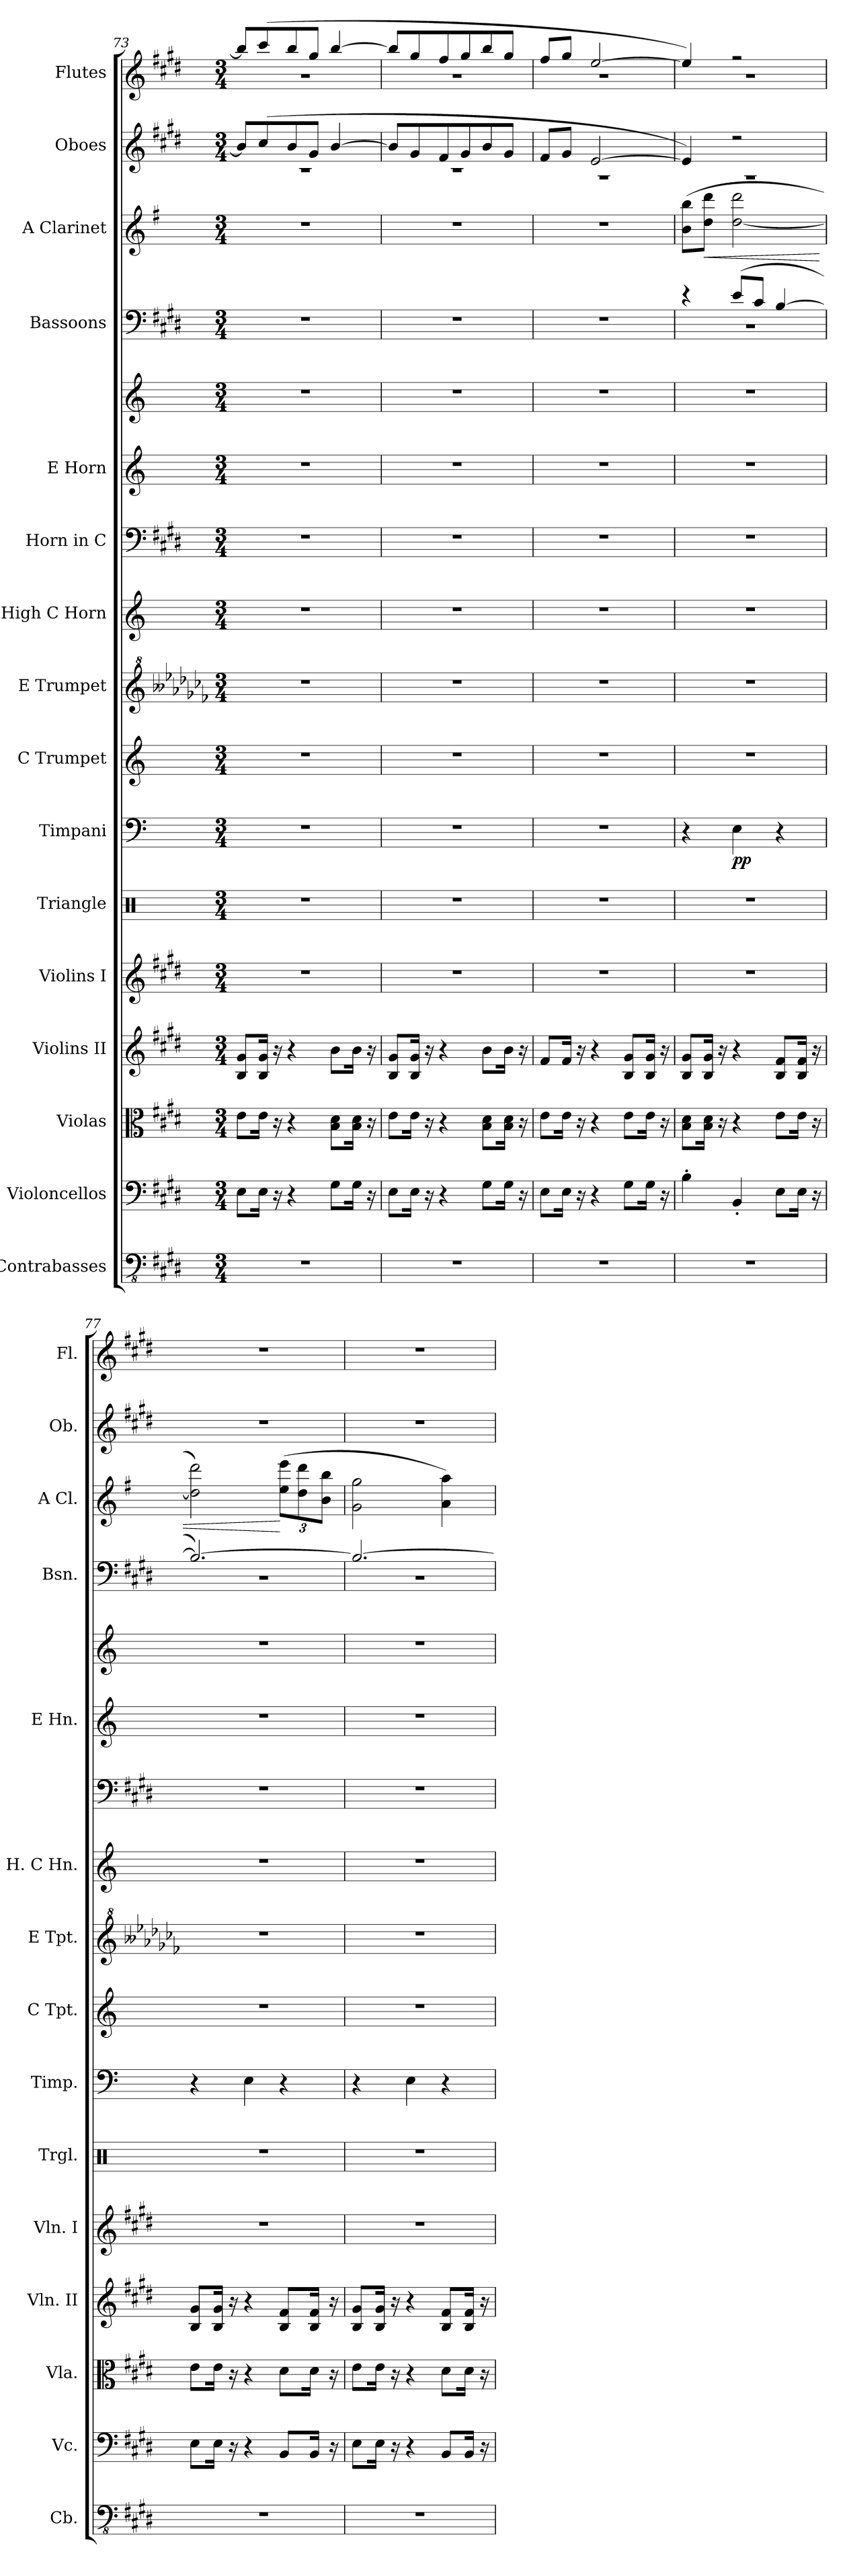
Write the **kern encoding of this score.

**kern	**kern	**kern	**kern	**kern	**kern	**kern	**dynam	**kern	**kern	**kern	**kern	**kern	**kern	**kern	**kern	**dynam	**kern	**kern
*part16	*part15	*part14	*part13	*part12	*part11	*part10	*part10	*part9	*part8	*part7	*part6	*part5	*part5	*part4	*part3	*part3	*part2	*part1
*staff17	*staff16	*staff15	*staff14	*staff13	*staff12	*staff11	*staff11	*staff10	*staff9	*staff8	*staff7	*staff6	*staff5	*staff4	*staff3	*staff3	*staff2	*staff1
*I"Contrabasses	*I"Violoncellos	*I"Violas	*I"Violins II	*I"Violins I	*I"Triangle	*I"Timpani	*	*I"C Trumpet	*I"E Trumpet	*I"High C Horn	*I"Horn in C	*I"E Horn	*	*I"Bassoons	*I"A Clarinet	*	*I"Oboes	*I"Flutes
*I'Cb.	*I'Vc.	*I'Vla.	*I'Vln. II	*I'Vln. I	*I'Trgl.	*I'Timp.	*	*I'C Tpt.	*I'E Tpt.	*I'H. C Hn.	*	*I'E Hn.	*	*I'Bsn.	*I'A Cl.	*	*I'Ob.	*I'Fl.
!!LO:PB:g=z
*clefFv4	*clefF4	*clefC3	*clefG2	*clefG2	*clefX	*clefF4	*	*clefG2	*clefG^2	*clefG2	*clefF4	*clefG2	*clefG2	*clefF4	*clefG2	*	*clefG2	*clefG2
*ITrd7c12	*	*	*	*	*	*	*	*	*ITrd-3c-4	*ITrd7c12	*ITrd7c12	*ITrd5c8	*ITrd5c8	*	*ITrd2c3	*	*	*
*k[f#c#g#d#]	*k[f#c#g#d#]	*k[f#c#g#d#]	*k[f#c#g#d#]	*k[f#c#g#d#]	*k[]	*k[]	*	*k[]	*k[b--e-a-d-g-c-f-]	*k[]	*k[f#c#g#d#]	*k[f#c#g#d#]	*k[f#c#g#d#]	*k[f#c#g#d#]	*k[f#c#g#d#]	*	*k[f#c#g#d#]	*k[f#c#g#d#]
*M3/4	*M3/4	*M3/4	*M3/4	*M3/4	*M3/4	*M3/4	*	*M3/4	*M3/4	*M3/4	*M3/4	*M3/4	*M3/4	*M3/4	*M3/4	*	*M3/4	*M3/4
=73	=73	=73	=73	=73	=73	=73	=73	=73	=73	=73	=73	=73	=73	=73	=73	=73	=73	=73
*	*	*	*	*	*	*	*	*	*	*	*	*	*	*	*	*	*^	*^
2.r	8E\L	8e\L	8B/ 8g#/L	2.r	2.r	2.r	.	2.r	2.r	2.r	2.r	2.r	2.r	2.r	2.r	.	8b/L]	2.r	8bb/L]	2.r
.	16E\Jk	16e\Jk	16B/ 16g#/Jk	.	.	.	.	.	.	.	.	.	.	.	.	.	(>8cc#/	.	(>8ccc#/	.
.	16r	16r	16r	.	.	.	.	.	.	.	.	.	.	.	.	.	.	.	.	.
.	4r	4r	4r	.	.	.	.	.	.	.	.	.	.	.	.	.	8b/	.	8bb/	.
.	.	.	.	.	.	.	.	.	.	.	.	.	.	.	.	.	8g#/J	.	8gg#/J	.
.	8G#\L	8B\ 8d#\L	8b\L	.	.	.	.	.	.	.	.	.	.	.	.	.	[4b/	.	[4bb/	.
.	16G#\Jk	16B\ 16d#\Jk	16b\Jk	.	.	.	.	.	.	.	.	.	.	.	.	.	.	.	.	.
.	16r	16r	16r	.	.	.	.	.	.	.	.	.	.	.	.	.	.	.	.	.
=74	=74	=74	=74	=74	=74	=74	=74	=74	=74	=74	=74	=74	=74	=74	=74	=74	=74	=74	=74	=74
2.r	8E\L	8e\L	8B/ 8g#/L	2.r	2.r	2.r	.	2.r	2.r	2.r	2.r	2.r	2.r	2.r	2.r	.	8b/L]	2.r	8bb/L]	2.r
.	16E\Jk	16e\Jk	16B/ 16g#/Jk	.	.	.	.	.	.	.	.	.	.	.	.	.	8g#/	.	8gg#/	.
.	16r	16r	16r	.	.	.	.	.	.	.	.	.	.	.	.	.	.	.	.	.
.	4r	4r	4r	.	.	.	.	.	.	.	.	.	.	.	.	.	8f#/	.	8ff#/	.
.	.	.	.	.	.	.	.	.	.	.	.	.	.	.	.	.	8g#/	.	8gg#/	.
.	8G#\L	8B\ 8d#\L	8b\L	.	.	.	.	.	.	.	.	.	.	.	.	.	8b/	.	8bb/	.
.	16G#\Jk	16B\ 16d#\Jk	16b\Jk	.	.	.	.	.	.	.	.	.	.	.	.	.	8g#/J	.	8gg#/J	.
.	16r	16r	16r	.	.	.	.	.	.	.	.	.	.	.	.	.	.	.	.	.
=75	=75	=75	=75	=75	=75	=75	=75	=75	=75	=75	=75	=75	=75	=75	=75	=75	=75	=75	=75	=75
2.r	8E\L	8e\L	8f#/L	2.r	2.r	2.r	.	2.r	2.r	2.r	2.r	2.r	2.r	2.r	2.r	.	8f#/L	2.r	8ff#/L	2.r
.	16E\Jk	16e\Jk	16f#/Jk	.	.	.	.	.	.	.	.	.	.	.	.	.	8g#/J	.	8gg#/J	.
.	16r	16r	16r	.	.	.	.	.	.	.	.	.	.	.	.	.	.	.	.	.
.	4r	4r	4r	.	.	.	.	.	.	.	.	.	.	.	.	.	[2e/	.	[2ee/	.
.	8G#\L	8e\L	8B/ 8g#/L	.	.	.	.	.	.	.	.	.	.	.	.	.	.	.	.	.
.	16G#\Jk	16e\Jk	16B/ 16g#/Jk	.	.	.	.	.	.	.	.	.	.	.	.	.	.	.	.	.
.	16r	16r	16r	.	.	.	.	.	.	.	.	.	.	.	.	.	.	.	.	.
=76	=76	=76	=76	=76	=76	=76	=76	=76	=76	=76	=76	=76	=76	=76	=76	=76	=76	=76	=76	=76
*	*	*	*	*	*	*	*	*	*	*	*	*	*	*^	*	*	*	*	*	*
!	!	!	!	!	!	!	!	!	!	!	!	!	!	!	!	!	!LO:DY:b	!	!	!	!
!	!	!	!	!	!	!	!	!	!	!	!	!	!	!	!	!	!LO:DY:n=1:b	!	!	!	!
2.r	4B'\	8B\ 8d#\L	8B/ 8g#/L	2.r	2.r	4r	.	2.r	2.r	2.r	2.r	2.r	2.r	4r	2.r	(>8g#\ 8gg#\L	mp mp	4e/])	2.r	4ee/])	2.r
!	!	!	!	!	!	!	!	!	!	!	!	!	!	!	!	!	!LO:HP:b	!	!	!	!
.	.	16B\ 16d#\Jk	16B/ 16g#/Jk	.	.	.	.	.	.	.	.	.	.	.	.	8b\ 8bb\J	<	.	.	.	.
.	.	16r	16r	.	.	.	.	.	.	.	.	.	.	.	.	.	.	.	.	.	.
!	!	!	!	!	!	!	!LO:DY:b	!	!	!	!	!	!	!	!	!	!	!	!	!	!
.	4BB'/	4r	4r	.	.	4E\	pp	.	.	.	.	.	.	(>8e/L	.	[2b\ 2bb\	.	2r	.	2r	.
.	.	.	.	.	.	.	.	.	.	.	.	.	.	8c#/J	.	.	.	.	.	.	.
.	8E\L	8e\L	8B/ 8f#/L	.	.	4r	.	.	.	.	.	.	.	[4B/	.	.	.	.	.	.	.
.	16E\Jk	16e\Jk	16B/ 16f#/Jk	.	.	.	.	.	.	.	.	.	.	.	.	.	.	.	.	.	.
.	16r	16r	16r	.	.	.	.	.	.	.	.	.	.	.	.	.	.	.	.	.	.
*	*	*	*	*	*	*	*	*	*	*	*	*	*	*	*	*	*	*v	*v	*	*
*	*	*	*	*	*	*	*	*	*	*	*	*	*	*	*	*	*	*	*v	*v
!!LO:PB:g=z
=77	=77	=77	=77	=77	=77	=77	=77	=77	=77	=77	=77	=77	=77	=77	=77	=77	=77	=77	=77
2.r	8E\L	8e\L	8B/ 8g#/L	2.r	2.r	4r	.	2.r	2.r	2.r	2.r	2.r	2.r	2.B/_)	2.r	2b\] 2bb\)	.	2.r	2.r
.	16E\Jk	16e\Jk	16B/ 16g#/Jk	.	.	.	.	.	.	.	.	.	.	.	.	.	.	.	.
.	16r	16r	16r	.	.	.	.	.	.	.	.	.	.	.	.	.	.	.	.
.	4r	4r	4r	.	.	4E\	.	.	.	.	.	.	.	.	.	.	.	.	.
*	*	*	*	*	*	*	*	*	*	*	*	*	*	*	*	*Xbrackettup	*	*	*
!	!	!	!	!	!	!	!	!	!	!	!	!	!	!	!	!	!LO:DY:n=1:b	!	!
!	!	!	!	!	!	!	!	!	!	!	!	!	!	!	!	!	!LO:DY:n=2:b	!	!
.	8BB/L	8d#\L	8B/ 8f#/L	.	.	4r	.	.	.	.	.	.	.	.	.	(>12cc#\ 12ccc#\L	[ mf mf	.	.
.	.	.	.	.	.	.	.	.	.	.	.	.	.	.	.	12b\ 12bb\	.	.	.
.	16BB/Jk	16d#\Jk	16B/ 16f#/Jk	.	.	.	.	.	.	.	.	.	.	.	.	.	.	.	.
.	.	.	.	.	.	.	.	.	.	.	.	.	.	.	.	12g#\ 12gg#\J	.	.	.
.	16r	16r	16r	.	.	.	.	.	.	.	.	.	.	.	.	.	.	.	.
=78	=78	=78	=78	=78	=78	=78	=78	=78	=78	=78	=78	=78	=78	=78	=78	=78	=78	=78	=78
2.r	8E\L	8e\L	8B/ 8g#/L	2.r	2.r	4r	.	2.r	2.r	2.r	2.r	2.r	2.r	2.B/_	2.r	2e\ 2ee\	.	2.r	2.r
.	16E\Jk	16e\Jk	16B/ 16g#/Jk	.	.	.	.	.	.	.	.	.	.	.	.	.	.	.	.
.	16r	16r	16r	.	.	.	.	.	.	.	.	.	.	.	.	.	.	.	.
.	4r	4r	4r	.	.	4E\	.	.	.	.	.	.	.	.	.	.	.	.	.
.	8BB/L	8d#\L	8B/ 8f#/L	.	.	4r	.	.	.	.	.	.	.	.	.	4f#\ 4ff#\)	.	.	.
.	16BB/Jk	16d#\Jk	16B/ 16f#/Jk	.	.	.	.	.	.	.	.	.	.	.	.	.	.	.	.
.	16r	16r	16r	.	.	.	.	.	.	.	.	.	.	.	.	.	.	.	.
*	*	*	*	*	*	*	*	*	*	*	*	*	*	*v	*v	*	*	*	*
=	=	=	=	=	=	=	=	=	=	=	=	=	=	=	=	=	=	=
*-	*-	*-	*-	*-	*-	*-	*-	*-	*-	*-	*-	*-	*-	*-	*-	*-	*-	*-
